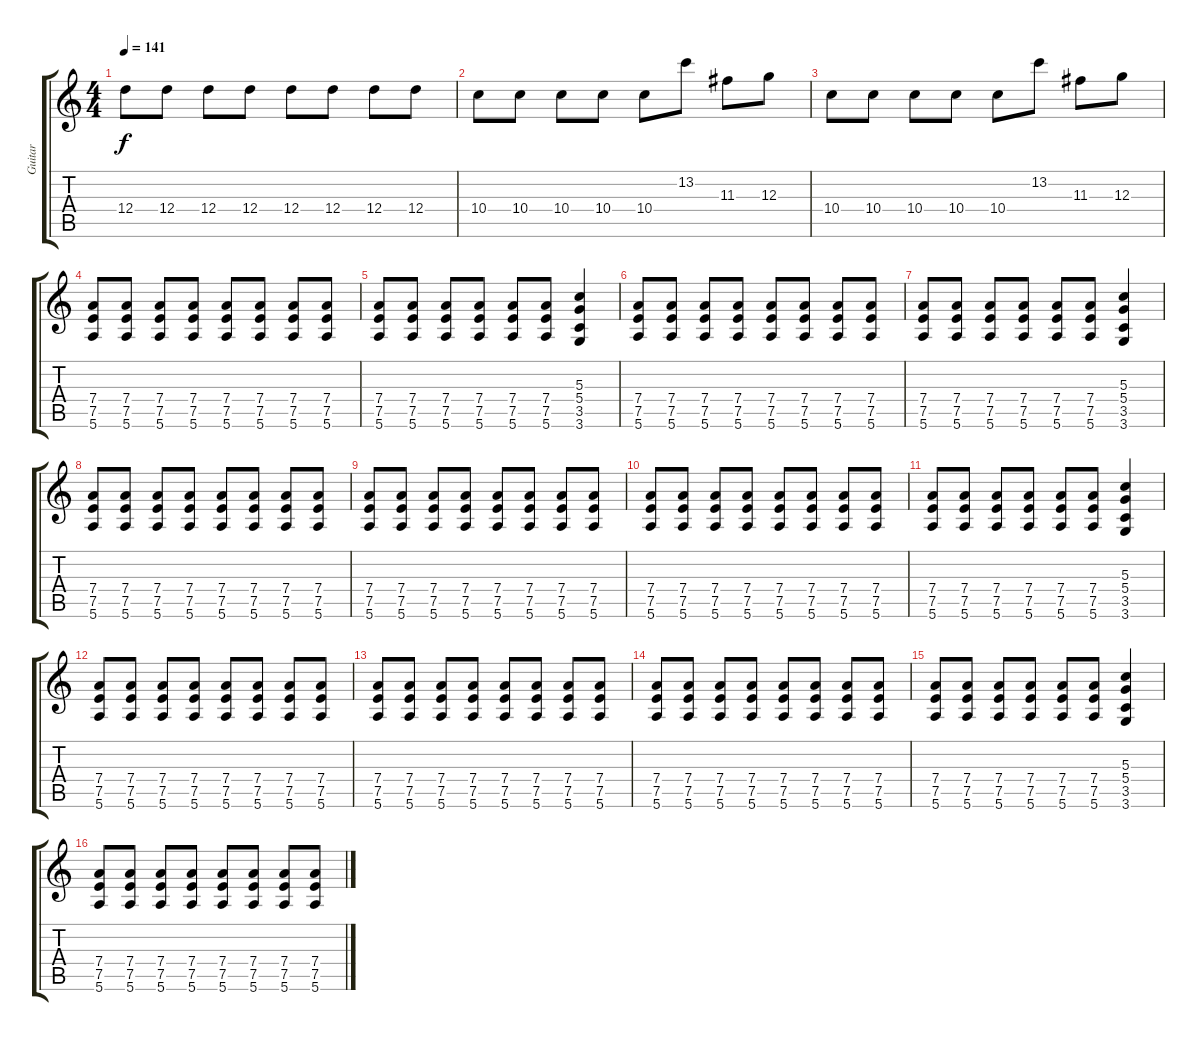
\track ("Guitar" "Guitar") {instrument distortionguitar}
\staff {score tabs}
\tuning (E4 B3 G3 D3 A2 E2) {hide}
\ts (4 4)
\tempo 141
\clef g2
\ks c
12.4.8{dy f} 12.4.8 12.4.8 12.4.8 12.4.8 12.4.8 12.4.8 12.4.8 |
10.4.8 10.4.8 10.4.8 10.4.8 10.4.8 13.2.8 11.3.8 12.3.8 |
10.4.8 10.4.8 10.4.8 10.4.8 10.4.8 13.2.8 11.3.8 12.3.8 |
(7.4 7.5 5.6).8 (7.4 7.5 5.6).8 (7.4 7.5 5.6).8 (7.4 7.5 5.6).8 (7.4 7.5 5.6).8 (7.4 7.5 5.6).8 (7.4 7.5 5.6).8 (7.4 7.5 5.6).8 |
(7.4 7.5 5.6).8 (7.4 7.5 5.6).8 (7.4 7.5 5.6).8 (7.4 7.5 5.6).8 (7.4 7.5 5.6).8 (7.4 7.5 5.6).8 (5.3 5.4 3.5 3.6).4 |
(7.4 7.5 5.6).8 (7.4 7.5 5.6).8 (7.4 7.5 5.6).8 (7.4 7.5 5.6).8 (7.4 7.5 5.6).8 (7.4 7.5 5.6).8 (7.4 7.5 5.6).8 (7.4 7.5 5.6).8 |
(7.4 7.5 5.6).8 (7.4 7.5 5.6).8 (7.4 7.5 5.6).8 (7.4 7.5 5.6).8 (7.4 7.5 5.6).8 (7.4 7.5 5.6).8 (5.3 5.4 3.5 3.6).4 |
(7.4 7.5 5.6).8 (7.4 7.5 5.6).8 (7.4 7.5 5.6).8 (7.4 7.5 5.6).8 (7.4 7.5 5.6).8 (7.4 7.5 5.6).8 (7.4 7.5 5.6).8 (7.4 7.5 5.6).8 |
(7.4 7.5 5.6).8 (7.4 7.5 5.6).8 (7.4 7.5 5.6).8 (7.4 7.5 5.6).8 (7.4 7.5 5.6).8 (7.4 7.5 5.6).8 (7.4 7.5 5.6).8 (7.4 7.5 5.6).8 |
(7.4 7.5 5.6).8 (7.4 7.5 5.6).8 (7.4 7.5 5.6).8 (7.4 7.5 5.6).8 (7.4 7.5 5.6).8 (7.4 7.5 5.6).8 (7.4 7.5 5.6).8 (7.4 7.5 5.6).8 |
(7.4 7.5 5.6).8 (7.4 7.5 5.6).8 (7.4 7.5 5.6).8 (7.4 7.5 5.6).8 (7.4 7.5 5.6).8 (7.4 7.5 5.6).8 (5.3 5.4 3.5 3.6).4 |
(7.4 7.5 5.6).8 (7.4 7.5 5.6).8 (7.4 7.5 5.6).8 (7.4 7.5 5.6).8 (7.4 7.5 5.6).8 (7.4 7.5 5.6).8 (7.4 7.5 5.6).8 (7.4 7.5 5.6).8 |
(7.4 7.5 5.6).8 (7.4 7.5 5.6).8 (7.4 7.5 5.6).8 (7.4 7.5 5.6).8 (7.4 7.5 5.6).8 (7.4 7.5 5.6).8 (7.4 7.5 5.6).8 (7.4 7.5 5.6).8 |
(7.4 7.5 5.6).8 (7.4 7.5 5.6).8 (7.4 7.5 5.6).8 (7.4 7.5 5.6).8 (7.4 7.5 5.6).8 (7.4 7.5 5.6).8 (7.4 7.5 5.6).8 (7.4 7.5 5.6).8 |
(7.4 7.5 5.6).8 (7.4 7.5 5.6).8 (7.4 7.5 5.6).8 (7.4 7.5 5.6).8 (7.4 7.5 5.6).8 (7.4 7.5 5.6).8 (5.3 5.4 3.5 3.6).4 |
(7.4 7.5 5.6).8 (7.4 7.5 5.6).8 (7.4 7.5 5.6).8 (7.4 7.5 5.6).8 (7.4 7.5 5.6).8 (7.4 7.5 5.6).8 (7.4 7.5 5.6).8 (7.4 7.5 5.6).8
